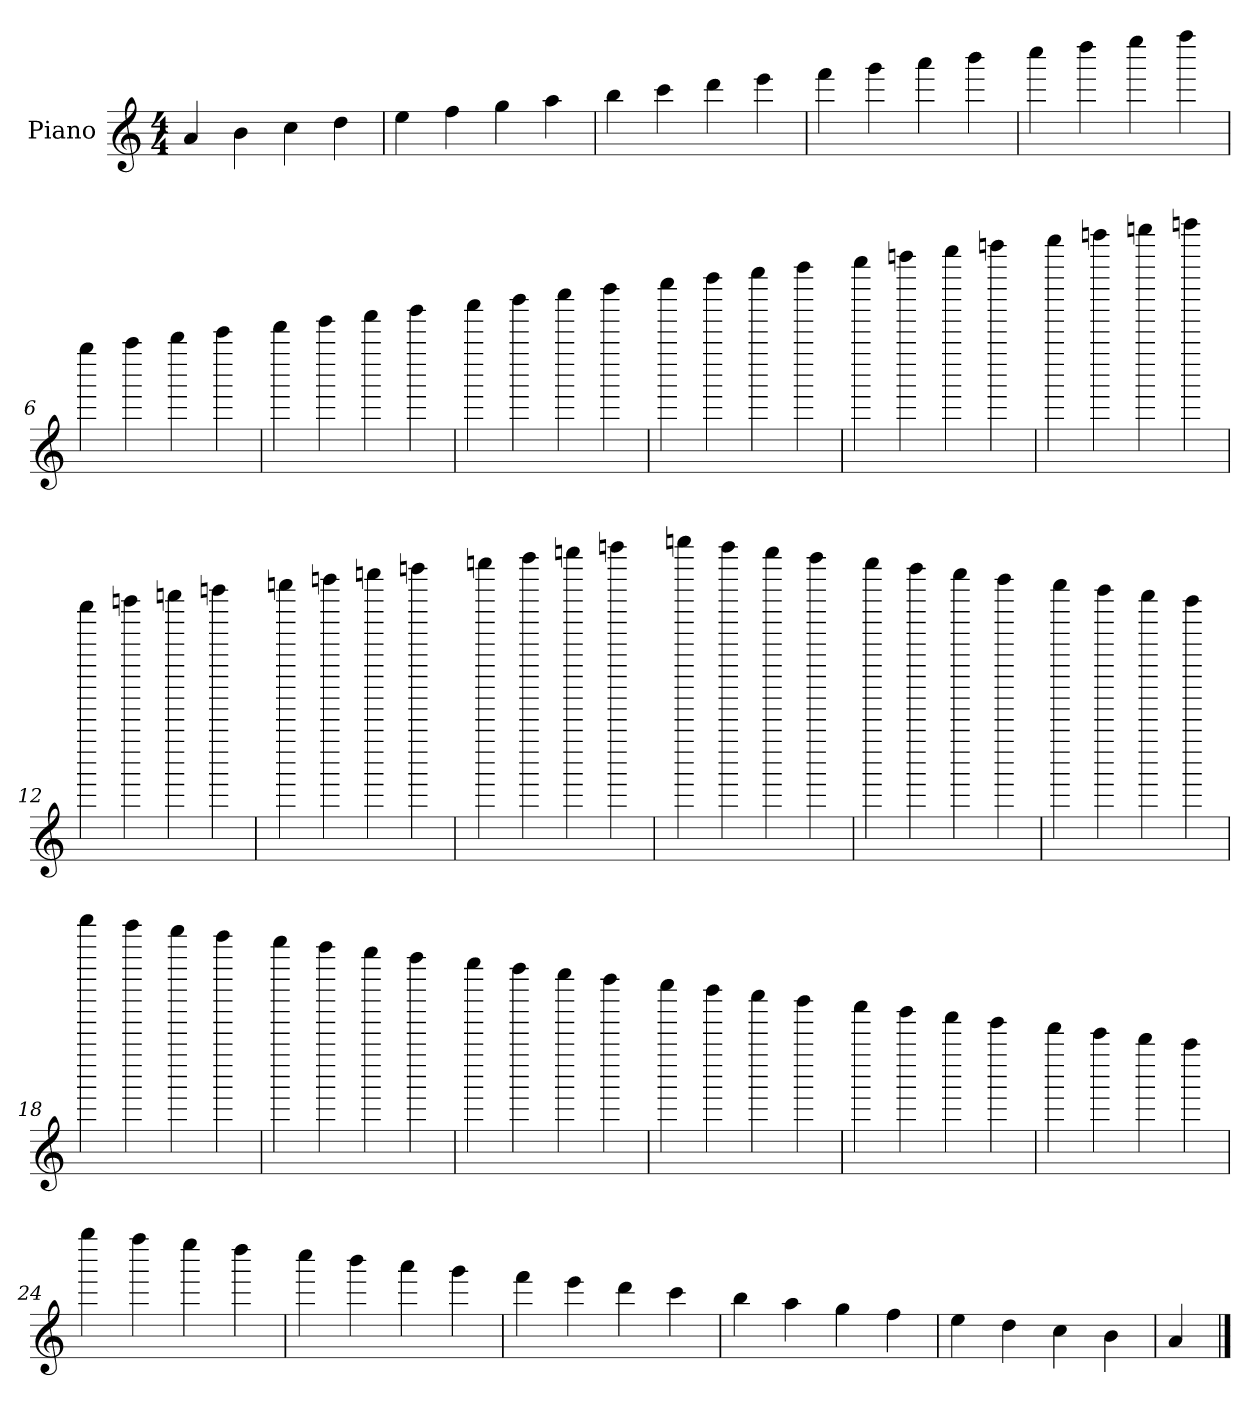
**kern
*part1
*staff1
*I"Piano
*I'Pno
*clefG2
*k[]
*a:
*M4/4
=1
4a
4b
4cc
4dd
=2
4ee
4ff
4gg
4aa
=3
4bb
4ccc
4ddd
4eee
=4
4fff
4ggg
4aaa
4bbb
=5
4cccc
4dddd
4eeee
4ffff
=6
4gggg
4aaaa
4bbbb
4ccccc
=7
4ddddd
4eeeee
4fffff
4ggggg
=8
4aaaaa
4bbbbb
4cccccc
4dddddd
=9
4eeeeee
4ffffff
4gggggg
4aaaaaa
=10
4bbbbbb
4ccccccc
4ddddddd
4eeeeeee
=11
4fffffff
4ggggggg
4aaaaaaa
4bbbbbbb
=12
4cccccccc
4dddddddd
4eeeeeeee
4ffffffff
=13
4gggggggg
4aaaaaaaa
4bbbbbbbb
4ccccccccc
=14
4ddddddddd
4eeeeeeeee
4fffffffff
4ggggggggg
=15
4aaaaaaaaa
4ggggggggg
4fffffffff
4eeeeeeeee
=16
4ddddddddd
4ccccccccc
4bbbbbbbb
4aaaaaaaa
=17
4gggggggg
4ffffffff
4eeeeeeee
4dddddddd
=18
4cccccccc
4bbbbbbb
4aaaaaaa
4ggggggg
=19
4fffffff
4eeeeeee
4ddddddd
4ccccccc
=20
4bbbbbb
4aaaaaa
4gggggg
4ffffff
=21
4eeeeee
4dddddd
4cccccc
4bbbbb
=22
4aaaaa
4ggggg
4fffff
4eeeee
=23
4ddddd
4ccccc
4bbbb
4aaaa
=24
4gggg
4ffff
4eeee
4dddd
=25
4cccc
4bbb
4aaa
4ggg
=26
4fff
4eee
4ddd
4ccc
=27
4bb
4aa
4gg
4ff
=28
4ee
4dd
4cc
4b
=29
4a
==
*-
